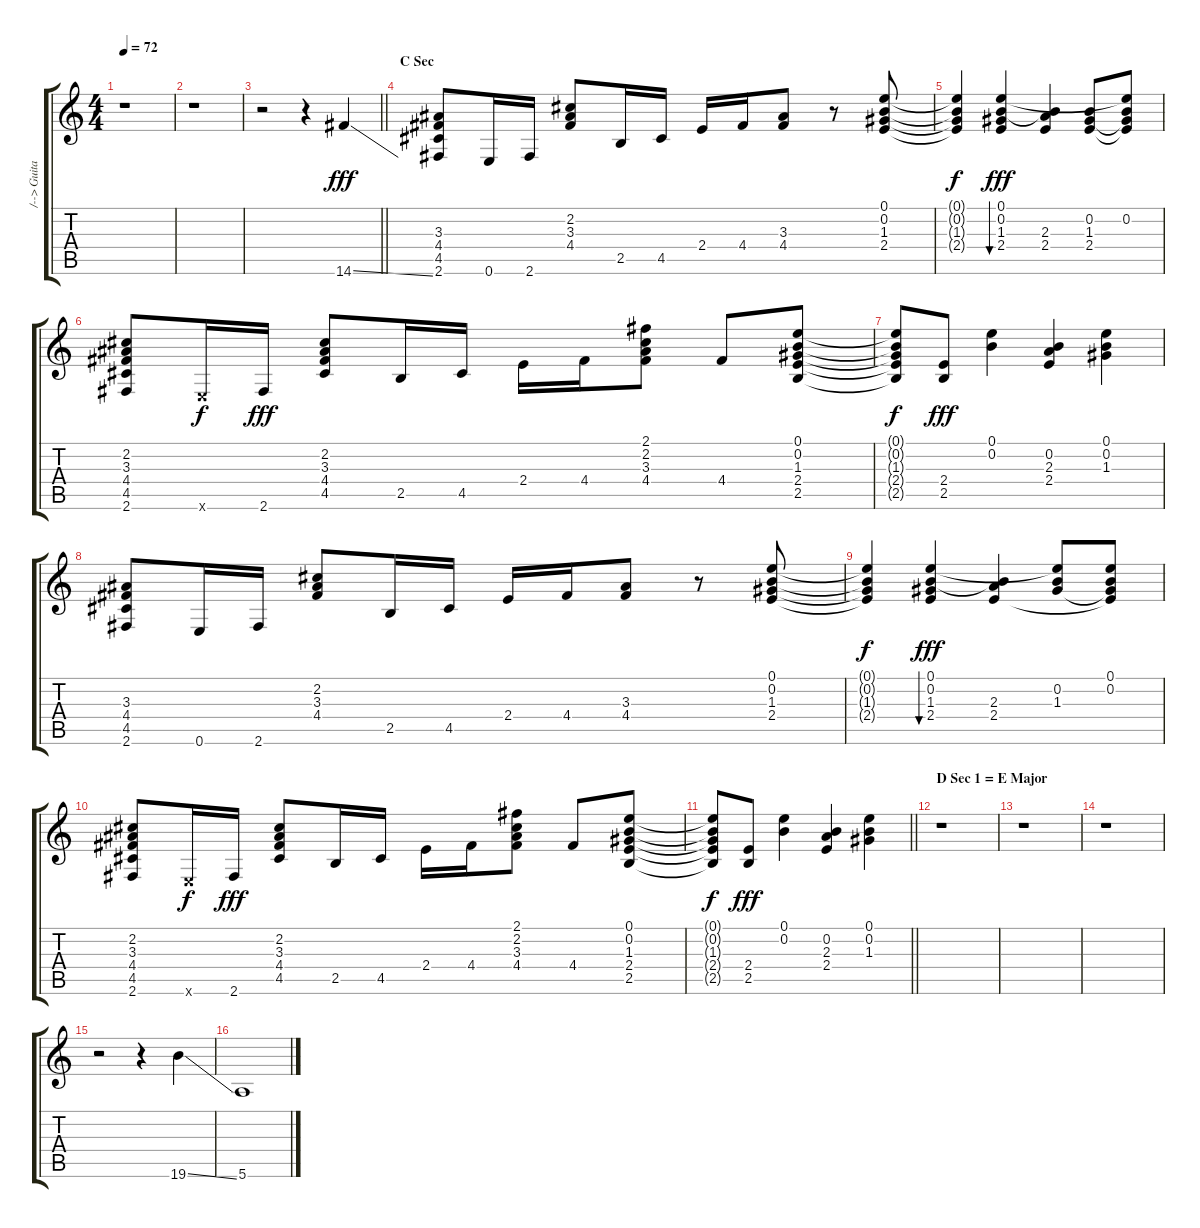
\track ("/--> Guitarra Distosion <---/" "/--> Guita") {instrument distortionguitar}
\staff {score tabs}
\tuning (E4 B3 G3 D3 A2 E2) {hide}
\ts (4 4)
\tempo 72
\clef g2
\ks c
r.1{dy fff} |
r.1 |
\barLineRight lightlight
r.2 r.4 14.6{ss}.4 |
\section ("" "C Sec")
(3.3 4.4 4.5 2.6).8 0.6.16 2.6.16 (2.2 3.3 4.4).8 2.5.16 4.5.16 2.4.16 4.4.16 (3.3 4.4).8 r.8 (0.1 0.2 1.3 2.4).8 |
(0.1{t} 0.2{t} 1.3{t} 2.4{t}).4{dy f} (0.1 0.2 1.3 2.4).4{bu 120 dy fff} (0.2{t} 2.3 2.4).4 (0.2 1.3 2.4).8 (0.1{t} 0.2 1.3{t} 2.4{t}).8 |
(2.2 3.3 4.4 4.5 2.6).8 0.6{x}.16{dy f} 2.6.16{dy fff} (2.2 3.3 4.4 4.5).8 2.5.16 4.5.16 2.4.16 4.4.16 (2.1 2.2 3.3 4.4).8 4.4.8 (0.1 0.2 1.3 2.4 2.5).8 |
(0.1{t} 0.2{t} 1.3{t} 2.4{t} 2.5{t}).8{dy f} (2.4 2.5).8{dy fff} (0.1 0.2).4 (0.2 2.3 2.4).4 (0.1 0.2 1.3).4 |
(3.3 4.4 4.5 2.6).8 0.6.16 2.6.16 (2.2 3.3 4.4).8 2.5.16 4.5.16 2.4.16 4.4.16 (3.3 4.4).8 r.8 (0.1 0.2 1.3 2.4).8 |
(0.1{t} 0.2{t} 1.3{t} 2.4{t}).4{dy f} (0.1 0.2 1.3 2.4).4{bu 120 dy fff} (0.2{t} 2.3 2.4).4 (0.1{t} 0.2 1.3).8 (0.1 0.2 1.3{t} 2.4{t}).8 |
(2.2 3.3 4.4 4.5 2.6).8 0.6{x}.16{dy f} 2.6.16{dy fff} (2.2 3.3 4.4 4.5).8 2.5.16 4.5.16 2.4.16 4.4.16 (2.1 2.2 3.3 4.4).8 4.4.8 (0.1 0.2 1.3 2.4 2.5).8 |
\barLineRight lightlight
(0.1{t} 0.2{t} 1.3{t} 2.4{t} 2.5{t}).8{dy f} (2.4 2.5).8{dy fff} (0.1 0.2).4 (0.2 2.3 2.4).4 (0.1 0.2 1.3).4 |
\section ("" "D Sec 1 = E Major")
r.1 |
r.1 |
r.1 |
r.2 r.4 19.6{ss}.4 |
5.6.1
